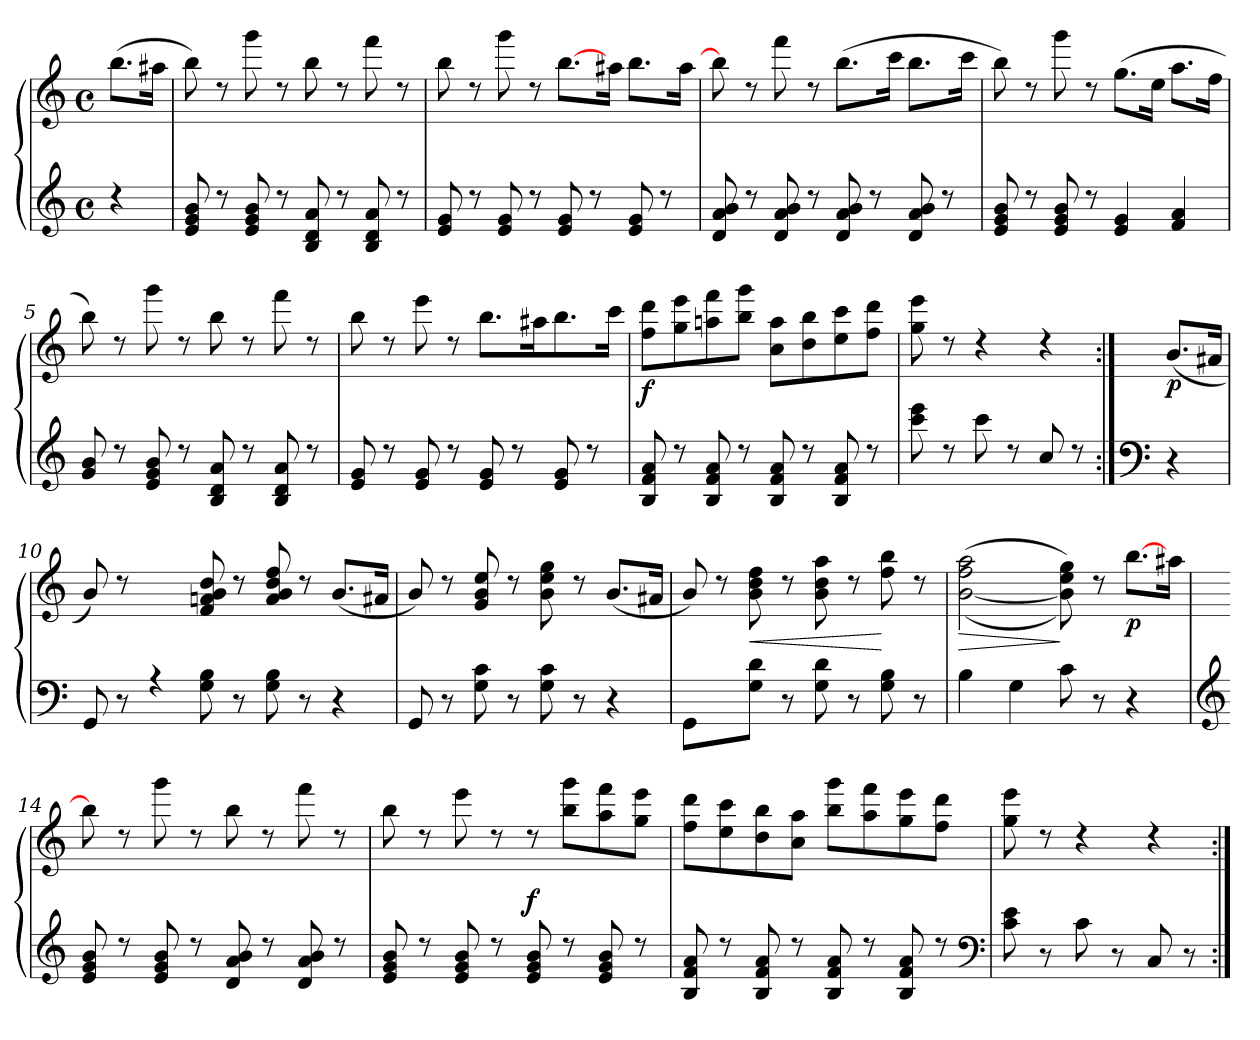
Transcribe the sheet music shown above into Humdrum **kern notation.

**kern	**kern	**dynam
*part1	*part1	*part1
*staff2	*staff1	*staff1/2
*clefG3	*clefG3	*
*M4/4	*M4/4	*
*met(c)	*met(c)	*
=	=	=
!	!	!LO:DY:a
!	!	!LO:DY:n=1:b
4rb	(>8.gg\L	mp p
.	16ff#X\Jk	.
=1	=1	=1
8c/ 8e/ 8g/	8gg\)	.
8rb	8rb	.
8c/ 8e/ 8g/	8eee\	.
8rb	8rb	.
8G/ 8B/ 8f/	8gg\	.
8rb	8rb	.
8G/ 8B/ 8f/	(8ddd\	.
8rb	8rb	.
=2	=2	=2
8c/ 8e/	8gg\	.
8rb	8rb	.
8c/ 8e/	(8eee\	.
8rb	8rb	.
8c/ 8e/	[>8.gg\L	.
8rb	.	.
.	16ff#X\Jk	.
8c/ 8e/	8.gg\L	.
8rb	.	.
.	16ff#\Jk	.
!!LO:LB:g=z
=3	=3	=3
8B/ 8f/ 8g/	8gg\]	.
8rb	8rb	.
8B/ 8f/ 8g/	(8ddd\	.
8rb	8rb	.
8B/ 8f/ 8g/	(>8.gg\L	.
8rb	.	.
.	16aa\Jk	.
8B/ 8f/ 8g/	8.gg\L	.
8rb	.	.
.	16aa\Jk	.
=4	=4	=4
8c/ 8e/ 8g/	8gg\)	.
8rb	8rb	.
8c/ 8e/ 8g/	(8eee\	.
8rb	8rb	.
4c/ 4e/	(>8.ee\L	.
.	16cc\Jk	.
4d/ 4f/	8.ff\L	.
.	16dd\Jk	.
=5	=5	=5
8e/ 8g/	8gg\)	.
8rb	8rb	.
8c/ 8e/ 8g/	(8eee\	.
8rb	8rb	.
8G/ 8B/ 8f/	8gg\	.
8rb	8rb	.
8G/ 8B/ 8f/	(8ddd\	.
8rb	8rb	.
!!LO:LB:g=z
=6	=6	=6
8c/ 8e/	8gg\	.
8rb	8rb	.
8c/ 8e/	8ccc\	.
8rb	8rb	.
8c/ 8e/	8.gg\L	.
8rb	.	.
.	16ff#X\k	.
8c/ 8e/	8.gg\	.
8rb	.	.
.	16aa\Jk	.
=7	=7	=7
!	!	!LO:DY:b
8G/ 8d/ 8f/	8dd\ 8bb\L	f
8rb	8ee\ 8ccc\	.
8G/ 8d/ 8f/	8ffn\ 8ddd\	.
8rb	8gg\ 8eee\J	.
8G/ 8d/ 8f/	8a\ 8ff\L	.
8rb	8b\ 8gg\	.
8G/ 8d/ 8f/	8cc\ 8aa\	.
8rb	8dd\ 8bb\J	.
=8	=8	=8
8aa\ 8ccc\	8ee\ 8ccc\	.
8rb	8rb	.
8aa\	4rb	.
8rb	.	.
8a/	4rb	.
8rb	.	.
!!LO:LB:g=z
=9:|!	=9:|!	=9:|!
*clefF4	*	*
!	!	!LO:DY:b
4r	(<8.g/L	p
.	16f#X/Jk	.
=10	=10	=10
8GG/	8g/)	.
8r	8rb	.
4rA	4ryy	.
8G\ 8B\	8d/ 8fn/ 8g/ 8b/	.
8r	8rb	.
8G\ 8B\	8f/ 8g/ 8b/ 8dd/	.
8r	8rb	.
4r	(<8.g/L	.
.	16f#X/Jk	.
=11	=11	=11
8GG/	8g/)	.
8r	8rb	.
8G\ 8c\	8e/ 8g/ 8cc/	.
8r	8rb	.
8G\ 8c\	8g\ 8cc\ 8ee\	.
8r	8rb	.
4r	(<8.g/L	.
.	16f#X/Jk	.
=12	=12	=12
8GG\L	8g/)	.
8ryy	8rb	.
!	!	!LO:HP:b
8G\ 8d\J	8g\ 8b\ 8dd\	<
8r	8rb	.
8G\ 8d\	8g\ 8b\ 8ff\	.
8r	8rb	.
8G\ 8B\	8dd\ 8gg\	[
8r	8rb	.
=13	=13	=13
!	!	!LO:HP:b
4B\	(>(>[<2g\ 2dd\ 2ff\	>
4G\	.	.
8c\	8g\] 8cc\ 8ee\))	]
8r	8rb	.
!	!	!LO:DY:b
4r	[>8.gg\L	p
.	16ff#X\Jk	.
!!LO:LB:g=z
=14	=14	=14
*clefG3	*	*
8c/ 8e/ 8g/	8gg\]	.
8rb	8rb	.
8c/ 8e/ 8g/	(8eee\	.
8rb	8rb	.
8B/ 8f/ 8g/	8gg\	.
8rb	8rb	.
8B/ 8f/ 8g/	(8ddd\	.
8rb	8rb	.
=15	=15	=15
8c/ 8e/ 8g/	8gg\	.
8rb	8rb	.
8c/ 8e/ 8g/	(8ccc\	.
8rb	8rb	.
!	!	!LO:DY:a=2
8c/ 8e/ 8g/	8rb	f
8rb	8gg\ 8eee\L	.
8c/ 8e/ 8g/	8ff\ 8ddd\	.
8rb	8ee\ 8ccc\J	.
=16	=16	=16
8G/ 8d/ 8f/	8dd\ 8bb\L	.
8rb	8cc\ 8aa\	.
8G/ 8d/ 8f/	8b\ 8gg\	.
8rb	8a\ 8ff\J	.
8G/ 8d/ 8f/	8gg\ 8eee\L	.
8rb	8ff\ 8ddd\	.
8G/ 8d/ 8f/	8ee\ 8ccc\	.
8rb	8dd\ 8bb\J	.
*clefF4	*	*
=17	=17	=17
8c\ 8e\	8ee\ 8ccc\	.
8r	8rb	.
8c\	4rb	.
8r	.	.
8C/	4rb	.
8r	.	.
=:|!	=:|!	=:|!
*-	*-	*-
